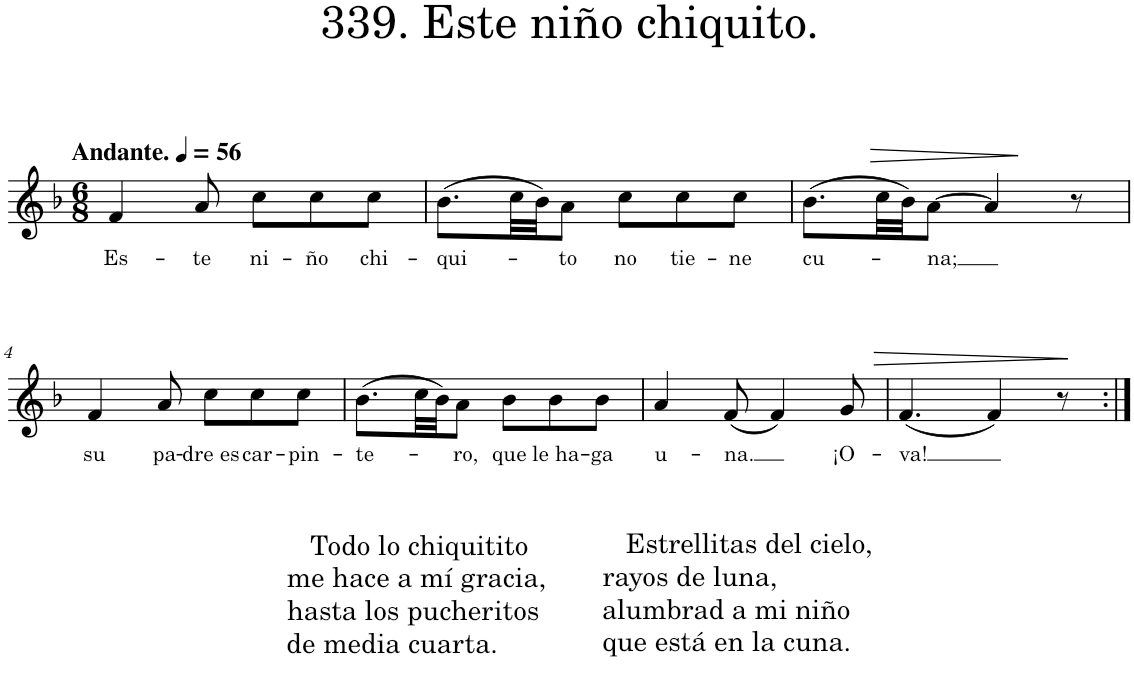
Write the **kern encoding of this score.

**kern	**text	**dynam
*part1	*part1	*part1
*staff1	*staff1	*staff1
*I"Piano	*	*
*I'Pno.	*	*
*clefG2	*	*
*k[b-]	*	*
*M6/8	*	*
*MM56	*	*
=1	=1	=1
!LO:TX:a:B:t=Andante.	!	!
!	!LO:LY:b	!
4f/	Es-	.
!	!LO:LY:b	!
8a/	-te	.
!	!LO:LY:b	!
8cc\L	ni-	.
!	!LO:LY:b	!
8cc\	-ño	.
!	!LO:LY:b	!
8cc\J	chi-	.
=2	=2	=2
!	!LO:LY:b	!
(8.b-\L	-qui-	.
32cc\LL	.	.
32b-\JJ)	.	.
!	!LO:LY:b	!
8a\J	-to	.
!	!LO:LY:b	!
8cc\L	no	.
!	!LO:LY:b	!
8cc\	tie-	.
!	!LO:LY:b	!
8cc\J	-ne	.
=3	=3	=3
!	!LO:LY:b	!LO:HP:b
(8.b-\L	cu-	>
32cc\LL	.	.
32b-\JJ)	.	.
!	!LO:LY:b	!
[8a\J	-na;	.
4a/]	.	.
8r	.	.
.	.	]
!!LO:LB:g=z
=4	=4	=4
!LO:TX:b:t=Todo lo chiquitito	!	!
!LO:TX:b:t=me hace a mí gracia,	!	!
!LO:TX:b:t=hasta los pucheritos	!	!
!LO:TX:b:t=de media cuarta.	!	!
!	!LO:LY:b	!
4f/	su	.
!	!LO:LY:b	!
8a/	pa-	.
!	!LO:LY:b	!
8cc\L	-dre es	.
!	!LO:LY:b	!
8cc\	car-	.
!	!LO:LY:b	!
8cc\J	-pin-	.
=5	=5	=5
!LO:TX:b:t=Estrellitas del cielo,	!	!
!LO:TX:b:t=rayos de luna,	!	!
!LO:TX:b:t=alumbrad a mi niño	!	!
!LO:TX:b:t=que está en la cuna.	!	!
!	!LO:LY:b	!
(8.b-\L	-te-	.
32cc\LL	.	.
32b-\JJ)	.	.
!	!LO:LY:b	!
8a\J	-ro,	.
!	!LO:LY:b	!
8b-\L	que	.
!	!LO:LY:b	!
8b-\	le ha-	.
!	!LO:LY:b	!
8b-\J	-ga	.
=6	=6	=6
!	!LO:LY:b	!
4a/	u-	.
!	!LO:LY:b	!
(8f/	-na.	.
4f/)	.	.
!	!LO:LY:b	!
8g/	¡O-	.
=7	=7	=7
!	!LO:LY:b	!LO:HP:b
(4.f/	-va!	>
4f/)	.	.
8r	.	.
.	.	]
=:|!	=:|!	=:|!
*-	*-	*-
